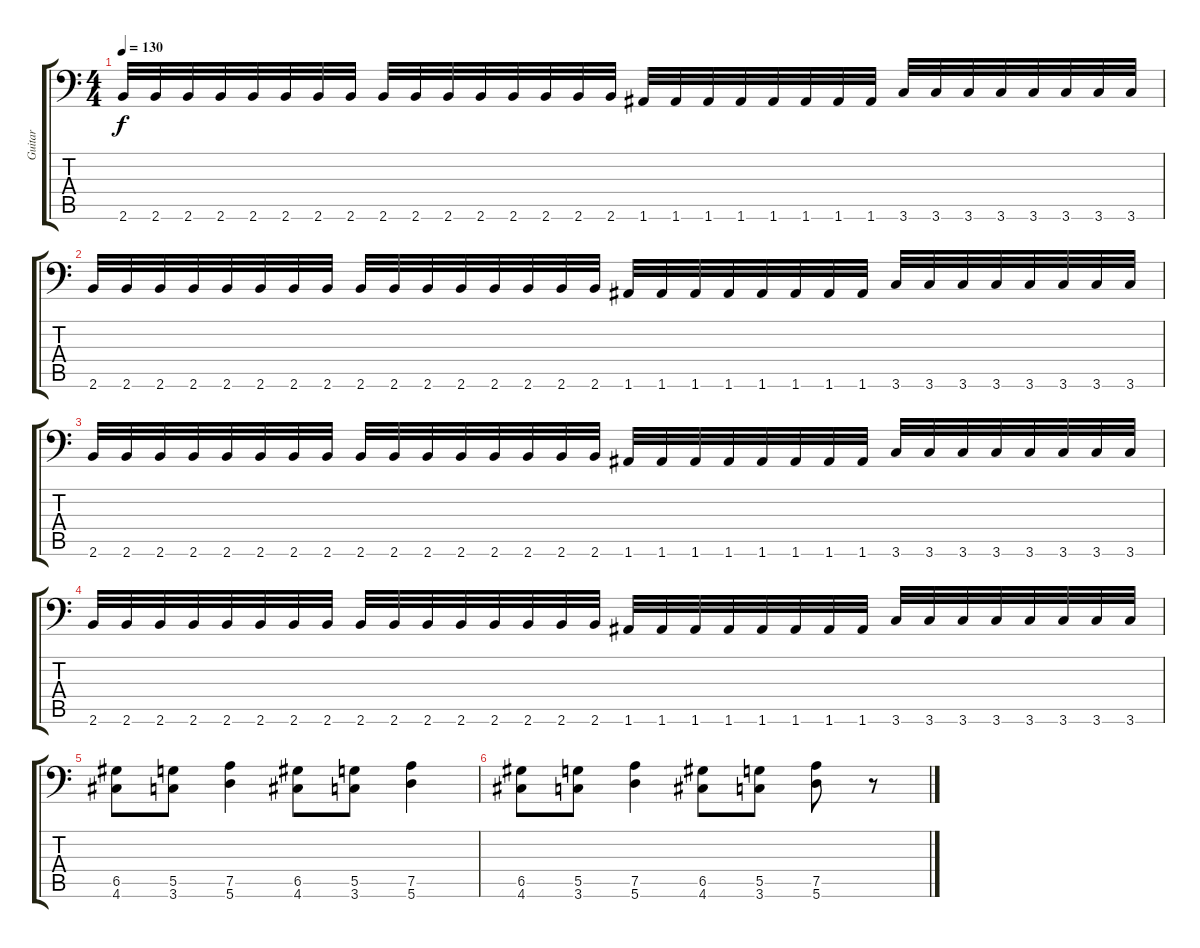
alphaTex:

\track ("Guitar" "Guitar") {instrument distortionguitar}
\staff {score tabs}
\tuning (A3 E3 C3 G2 D2 A1) {hide}
\ts (4 4)
\tempo 130
\clef f4
\ks c
2.6.32{dy f} 2.6.32 2.6.32 2.6.32 2.6.32 2.6.32 2.6.32 2.6.32 2.6.32 2.6.32 2.6.32 2.6.32 2.6.32 2.6.32 2.6.32 2.6.32 1.6.32 1.6.32 1.6.32 1.6.32 1.6.32 1.6.32 1.6.32 1.6.32 3.6.32 3.6.32 3.6.32 3.6.32 3.6.32 3.6.32 3.6.32 3.6.32 |
2.6.32 2.6.32 2.6.32 2.6.32 2.6.32 2.6.32 2.6.32 2.6.32 2.6.32 2.6.32 2.6.32 2.6.32 2.6.32 2.6.32 2.6.32 2.6.32 1.6.32 1.6.32 1.6.32 1.6.32 1.6.32 1.6.32 1.6.32 1.6.32 3.6.32 3.6.32 3.6.32 3.6.32 3.6.32 3.6.32 3.6.32 3.6.32 |
2.6.32 2.6.32 2.6.32 2.6.32 2.6.32 2.6.32 2.6.32 2.6.32 2.6.32 2.6.32 2.6.32 2.6.32 2.6.32 2.6.32 2.6.32 2.6.32 1.6.32 1.6.32 1.6.32 1.6.32 1.6.32 1.6.32 1.6.32 1.6.32 3.6.32 3.6.32 3.6.32 3.6.32 3.6.32 3.6.32 3.6.32 3.6.32 |
2.6.32 2.6.32 2.6.32 2.6.32 2.6.32 2.6.32 2.6.32 2.6.32 2.6.32 2.6.32 2.6.32 2.6.32 2.6.32 2.6.32 2.6.32 2.6.32 1.6.32 1.6.32 1.6.32 1.6.32 1.6.32 1.6.32 1.6.32 1.6.32 3.6.32 3.6.32 3.6.32 3.6.32 3.6.32 3.6.32 3.6.32 3.6.32 |
(6.5 4.6).8 (5.5 3.6).8 (7.5 5.6).4 (6.5 4.6).8 (5.5 3.6).8 (7.5 5.6).4 |
(6.5 4.6).8 (5.5 3.6).8 (7.5 5.6).4 (6.5 4.6).8 (5.5 3.6).8 (7.5 5.6).8 r.8
